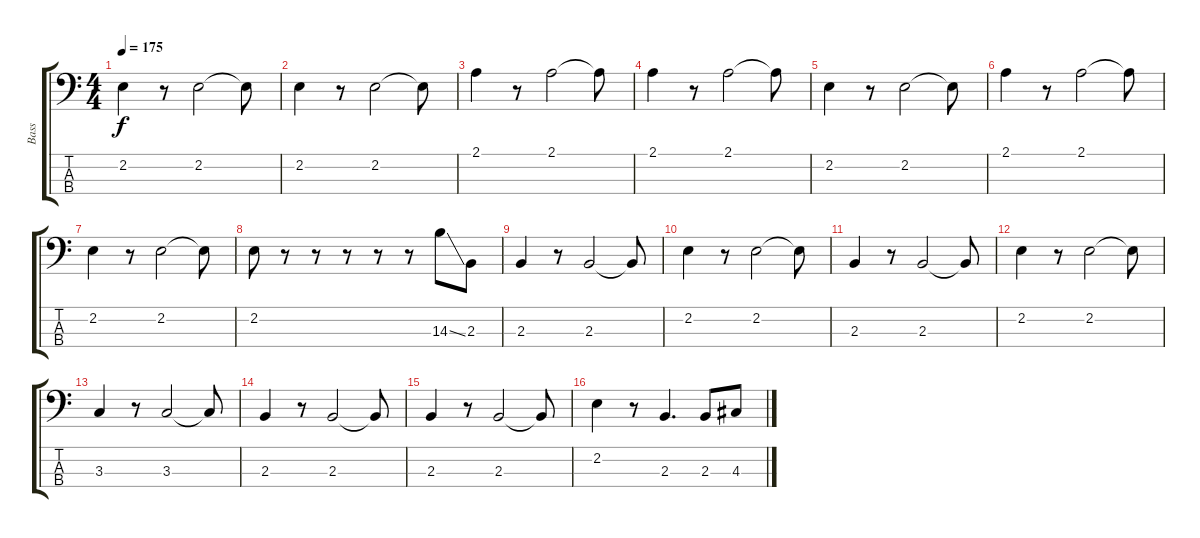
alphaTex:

\track ("Bass" "Bass") {instrument electricbassfinger}
\staff {score tabs}
\tuning (G2 D2 A1 E1) {hide}
\ts (4 4)
\tempo 175
\clef f4
\ks c
2.2.4{dy f} r.8 2.2.2 2.2{t}.8 |
2.2.4 r.8 2.2.2 2.2{t}.8 |
2.1.4 r.8 2.1.2 2.1{t}.8 |
2.1.4 r.8 2.1.2 2.1{t}.8 |
2.2.4 r.8 2.2.2 2.2{t}.8 |
2.1.4 r.8 2.1.2 2.1{t}.8 |
2.2.4 r.8 2.2.2 2.2{t}.8 |
2.2.8 r.8 r.8 r.8 r.8 r.8 14.3{ss}.8 2.3.8 |
2.3.4 r.8 2.3.2 2.3{t}.8 |
2.2.4 r.8 2.2.2 2.2{t}.8 |
2.3.4 r.8 2.3.2 2.3{t}.8 |
2.2.4 r.8 2.2.2 2.2{t}.8 |
3.3.4 r.8 3.3.2 3.3{t}.8 |
2.3.4 r.8 2.3.2 2.3{t}.8 |
2.3.4 r.8 2.3.2 2.3{t}.8 |
2.2.4 r.8 2.3.4{d} 2.3.8 4.3.8
